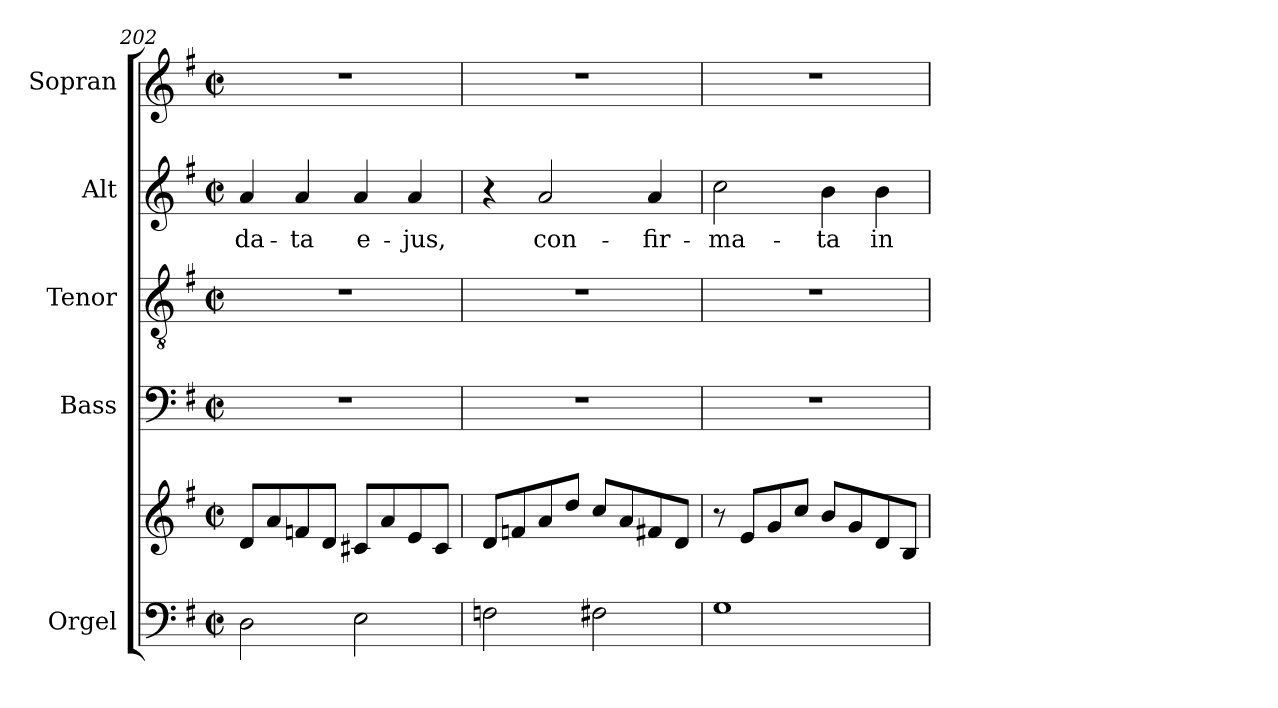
**kern	**kern	**kern	**kern	**kern	**text	**kern
*part5	*part5	*part4	*part3	*part2	*part2	*part1
*staff6	*staff5	*staff4	*staff3	*staff2	*staff2	*staff1
*I"Orgel	*	*I"Bass	*I"Tenor	*I"Alt	*	*I"Sopran
*I'Org.	*	*I'B.	*I'T.	*I'A.	*	*I'S.
!!LO:PB:g=z
*clefF4	*clefG2	*clefF4	*clefGv2	*clefG2	*	*clefG2
*k[f#]	*k[f#]	*k[f#]	*k[f#]	*k[f#]	*	*k[f#]
*G:	*G:	*G:	*G:	*G:	*	*G:
*M2/2	*M2/2	*M2/2	*M2/2	*M2/2	*	*M2/2
*met(c|)	*met(c|)	*met(c|)	*met(c|)	*met(c|)	*	*met(c|)
=202	=202	=202	=202	=202	=202	=202
!	!	!	!	!	!LO:LY:b	!
2D\	8d/L	1r	1r	4a/	-da-	1r
.	8a/	.	.	.	.	.
!	!	!	!	!	!LO:LY:b	!
.	8fn/	.	.	4a/	-ta	.
.	8d/J	.	.	.	.	.
!	!	!	!	!	!LO:LY:b	!
2E\	8c#X/L	.	.	4a/	e-	.
.	8a/	.	.	.	.	.
!	!	!	!	!	!LO:LY:b	!
.	8e/	.	.	4a/	-jus,	.
.	8c#/J	.	.	.	.	.
=203	=203	=203	=203	=203	=203	=203
2Fn\	8d/L	1r	1r	4r	.	1r
.	8fn/	.	.	.	.	.
!	!	!	!	!	!LO:LY:b	!
.	8a/	.	.	2a/	con-	.
.	8dd/J	.	.	.	.	.
2F#X\	8cc/L	.	.	.	.	.
.	8a/	.	.	.	.	.
!	!	!	!	!	!LO:LY:b	!
.	8f#X/	.	.	4a/	-fir-	.
.	8d/J	.	.	.	.	.
=204	=204	=204	=204	=204	=204	=204
!	!	!	!	!	!LO:LY:b	!
1G	8r	1r	1r	2cc\	-ma-	1r
.	8e/L	.	.	.	.	.
.	8g/	.	.	.	.	.
.	8cc/J	.	.	.	.	.
!	!	!	!	!	!LO:LY:b	!
.	8b/L	.	.	4b\	-ta	.
.	8g/	.	.	.	.	.
!	!	!	!	!	!LO:LY:b	!
.	8d/	.	.	4b\	in	.
.	8B/J	.	.	.	.	.
=	=	=	=	=	=	=
*-	*-	*-	*-	*-	*-	*-
